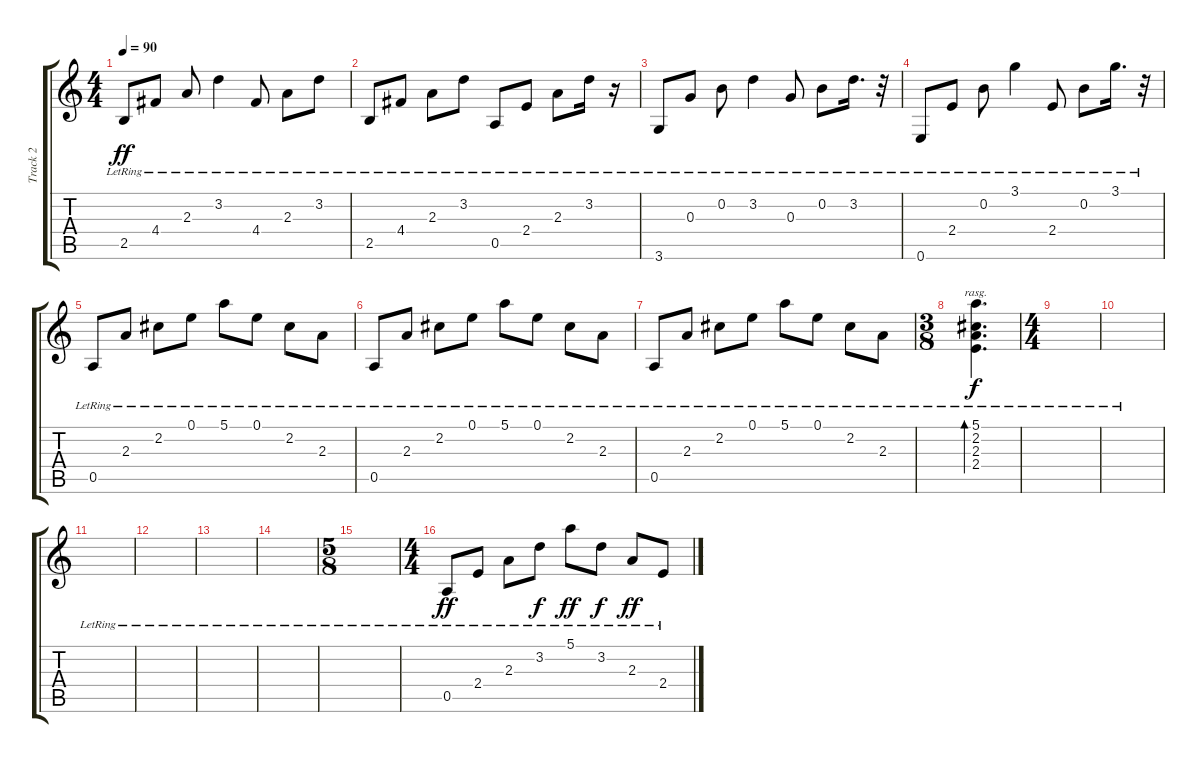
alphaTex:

\track ("Track 2" "Track 2") {instrument acousticguitarsteel}
\staff {score tabs}
\tuning (E4 B3 G3 D3 A2 E2) {hide}
\ts (4 4)
\tempo 90
\clef g2
\ks c
2.5{lr}.8{dy ff} 4.4{lr}.8 2.3{lr}.8 3.2{lr}.4 4.4{lr}.8 2.3{lr}.8 3.2{lr}.8 |
2.5{lr}.8 4.4{lr}.8 2.3{lr}.8 3.2{lr}.8 0.5{lr}.8 2.4{lr}.8 2.3{lr}.8 3.2{lr}.16 r.16 |
3.6{lr}.8 0.3{lr}.8 0.2{lr}.8 3.2{lr}.4 0.3{lr}.8 0.2{lr}.8 3.2{lr}.16{d} r.32 |
0.6{lr}.8 2.4{lr}.8 0.2{lr}.8 3.1{lr}.4 2.4{lr}.8 0.2{lr}.8 3.1{lr}.16{d} r.32 |
0.5{lr}.8 2.3{lr}.8 2.2{lr}.8 0.1{lr}.8 5.1{lr}.8 0.1{lr}.8 2.2{lr}.8 2.3{lr}.8 |
0.5{lr}.8 2.3{lr}.8 2.2{lr}.8 0.1{lr}.8 5.1{lr}.8 0.1{lr}.8 2.2{lr}.8 2.3{lr}.8 |
0.5{lr}.8 2.3{lr}.8 2.2{lr}.8 0.1{lr}.8 5.1{lr}.8 0.1{lr}.8 2.2{lr}.8 2.3{lr}.8 |
\ts (3 8)
(5.1{lr} 2.2{lr} 2.3{lr} 2.4{lr}).4{d bd 240 rasg ii dy f} |
\ts (4 4)
|
|
|
|
|
|
\ts (5 8)
|
\ts (4 4)
0.5{lr}.8{dy ff} 2.4{lr}.8 2.3{lr}.8 3.2{lr}.8{dy f} 5.1{lr}.8{dy ff} 3.2{lr}.8{dy f} 2.3{lr}.8{dy ff} 2.4{lr}.8
